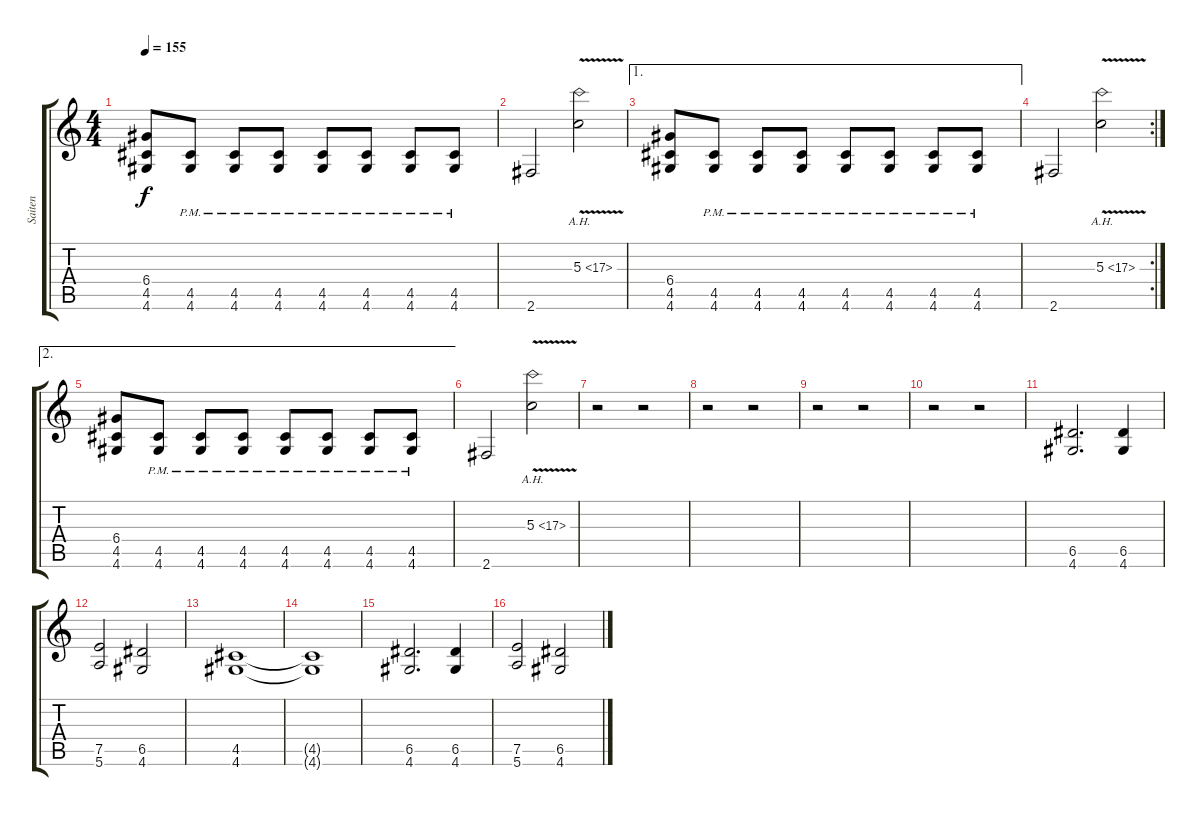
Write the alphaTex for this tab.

\track ("Saiten" "Saiten") {instrument distortionguitar}
\staff {score tabs}
\tuning (E4 B3 G3 D3 A2 E2) {hide}
\ts (4 4)
\tempo 155
\clef g2
\ks c
(6.4 4.5 4.6).8{dy f} (4.5{pm} 4.6{pm}).8 (4.5{pm} 4.6{pm}).8 (4.5{pm} 4.6{pm}).8 (4.5{pm} 4.6{pm}).8 (4.5{pm} 4.6{pm}).8 (4.5{pm} 4.6{pm}).8 (4.5{pm} 4.6{pm}).8 |
2.6.2 5.3{ah 12 v}.2 |
\ae 1
(6.4 4.5 4.6).8 (4.5{pm} 4.6{pm}).8 (4.5{pm} 4.6{pm}).8 (4.5{pm} 4.6{pm}).8 (4.5{pm} 4.6{pm}).8 (4.5{pm} 4.6{pm}).8 (4.5{pm} 4.6{pm}).8 (4.5{pm} 4.6{pm}).8 |
\rc 2
2.6.2 5.3{ah 12 v}.2 |
\ae 2
(6.4 4.5 4.6).8 (4.5{pm} 4.6{pm}).8 (4.5{pm} 4.6{pm}).8 (4.5{pm} 4.6{pm}).8 (4.5{pm} 4.6{pm}).8 (4.5{pm} 4.6{pm}).8 (4.5{pm} 4.6{pm}).8 (4.5{pm} 4.6{pm}).8 |
2.6.2 5.3{ah 12 v}.2 |
r.2 r.2 |
r.2 r.2 |
r.2 r.2 |
r.2 r.2 |
(6.5 4.6).2{d} (6.5 4.6).4 |
(7.5 5.6).2 (6.5 4.6).2 |
(4.5 4.6).1 |
(4.5{t} 4.6{t}).1 |
(6.5 4.6).2{d} (6.5 4.6).4 |
(7.5 5.6).2 (6.5 4.6).2
